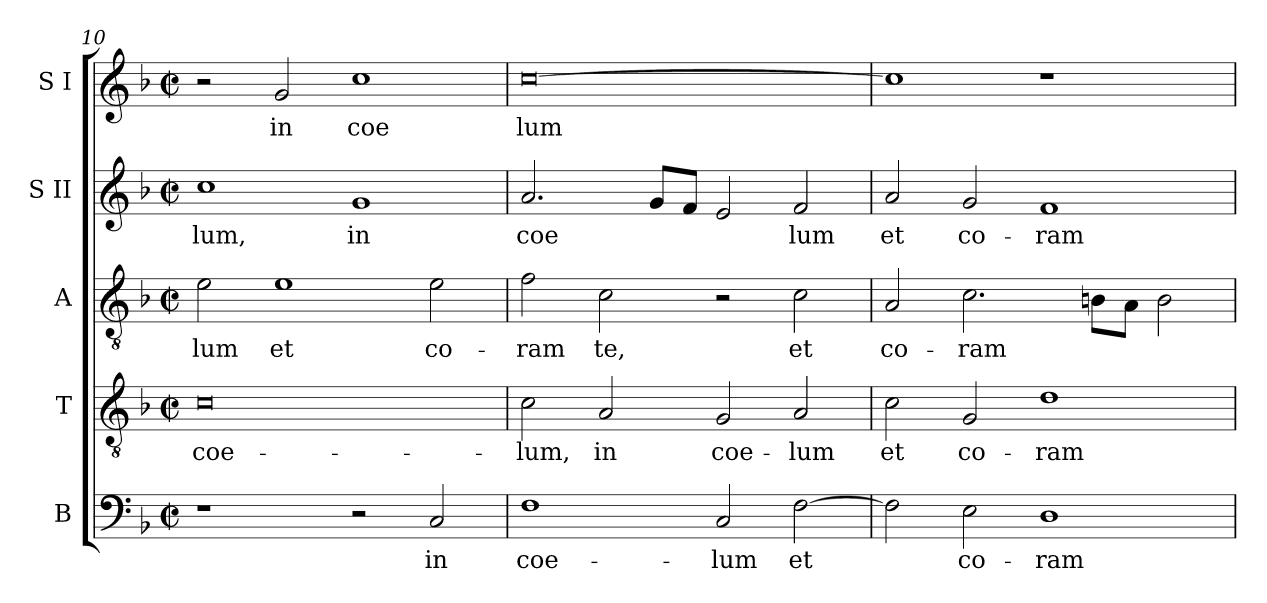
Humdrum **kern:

**kern	**text	**kern	**text	**kern	**text	**kern	**text	**kern	**text
*part5	*part5	*part4	*part4	*part3	*part3	*part2	*part2	*part1	*part1
*staff5	*staff5	*staff4	*staff4	*staff3	*staff3	*staff2	*staff2	*staff1	*staff1
*I"B	*	*I"T	*	*I"A	*	*I"S II	*	*I"S I	*
*clefF4	*	*clefGv2	*	*clefGv2	*	*clefG2	*	*clefG2	*
*k[b-]	*	*k[b-]	*	*k[b-]	*	*k[b-]	*	*k[b-]	*
*F:	*	*F:	*	*F:	*	*F:	*	*F:	*
*M2/2	*	*M2/2	*	*M2/2	*	*M2/2	*	*M2/2	*
*met(c|)	*	*met(c|)	*	*met(c|)	*	*met(c|)	*	*met(c|)	*
=10	=10	=10	=10	=10	=10	=10	=10	=10	=10
!	!	!	!LO:LY:b:cj	!	!LO:LY:b:cj	!	!LO:LY:b:cj	!	!
1r	.	0c	coe-	2e\	-lum	1cc	-lum,	2r	.
!	!	!	!	!	!LO:LY:b:cj	!	!	!	!LO:LY:b:cj
.	.	.	.	1e	et	.	.	2g/	in
!	!	!	!	!	!	!	!LO:LY:b:cj	!	!LO:LY:b:cj
2r	.	.	.	.	.	1g	in	1cc	coe
!	!LO:LY:b:cj	!	!	!	!LO:LY:b:cj	!	!	!	!
2C/	in	.	.	2e\	co-	.	.	.	.
=11	=11	=11	=11	=11	=11	=11	=11	=11	=11
!	!LO:LY:b:cj	!	!LO:LY:b:cj	!	!LO:LY:b:cj	!	!LO:LY:b:cj	!	!LO:LY:b:cj
1F	coe-	2c\	-lum,	2f\	-ram	2.a/	coe-	[>0cc	lum
!	!	!	!LO:LY:b:cj	!	!LO:LY:b:cj	!	!	!	!
.	.	2A/	in	2c\	te,	.	.	.	.
!	!	!	!	!	!	!	!LO:LY:b:cj	!	!
.	.	.	.	.	.	8g/L	--	.	.
!	!	!	!	!	!	!	!LO:LY:b:cj	!	!
.	.	.	.	.	.	8f/J	--	.	.
!	!LO:LY:b:cj	!	!LO:LY:b:cj	!	!	!	!LO:LY:b:cj	!	!
2C/	-lum	2G/	coe-	2r	.	2e/	--	.	.
!	!LO:LY:b:cj	!	!LO:LY:b:cj	!	!LO:LY:b:cj	!	!LO:LY:b:cj	!	!
[>2F\	et	2A/	-lum	2c\	et	2f/	-lum	.	.
=12	=12	=12	=12	=12	=12	=12	=12	=12	=12
!	!LO:LY:b:cj	!	!LO:LY:b:cj	!	!LO:LY:b:cj	!	!LO:LY:b:cj	!	!LO:LY:b:cj
2F\]	.	2c\	et	2A/	co-	2a/	et	1cc]	.
!	!LO:LY:b:cj	!	!LO:LY:b:cj	!	!LO:LY:b:cj	!	!LO:LY:b:cj	!	!
2E\	co-	2G/	co-	2.c\	-ram	2g/	co-	.	.
!	!LO:LY:b:cj	!	!LO:LY:b:cj	!	!	!	!LO:LY:b:cj	!	!
1D	-ram	1d	-ram	.	.	1f	-ram	1r	.
!	!	!	!	!	!LO:LY:b:cj	!	!	!	!
.	.	.	.	8B\L	.	.	.	.	.
!	!	!	!	!	!LO:LY:b:cj	!	!	!	!
.	.	.	.	8A\J	.	.	.	.	.
!	!	!	!	!	!LO:LY:b:cj	!	!	!	!
.	.	.	.	2B\	.	.	.	.	.
=	=	=	=	=	=	=	=	=	=
*-	*-	*-	*-	*-	*-	*-	*-	*-	*-
